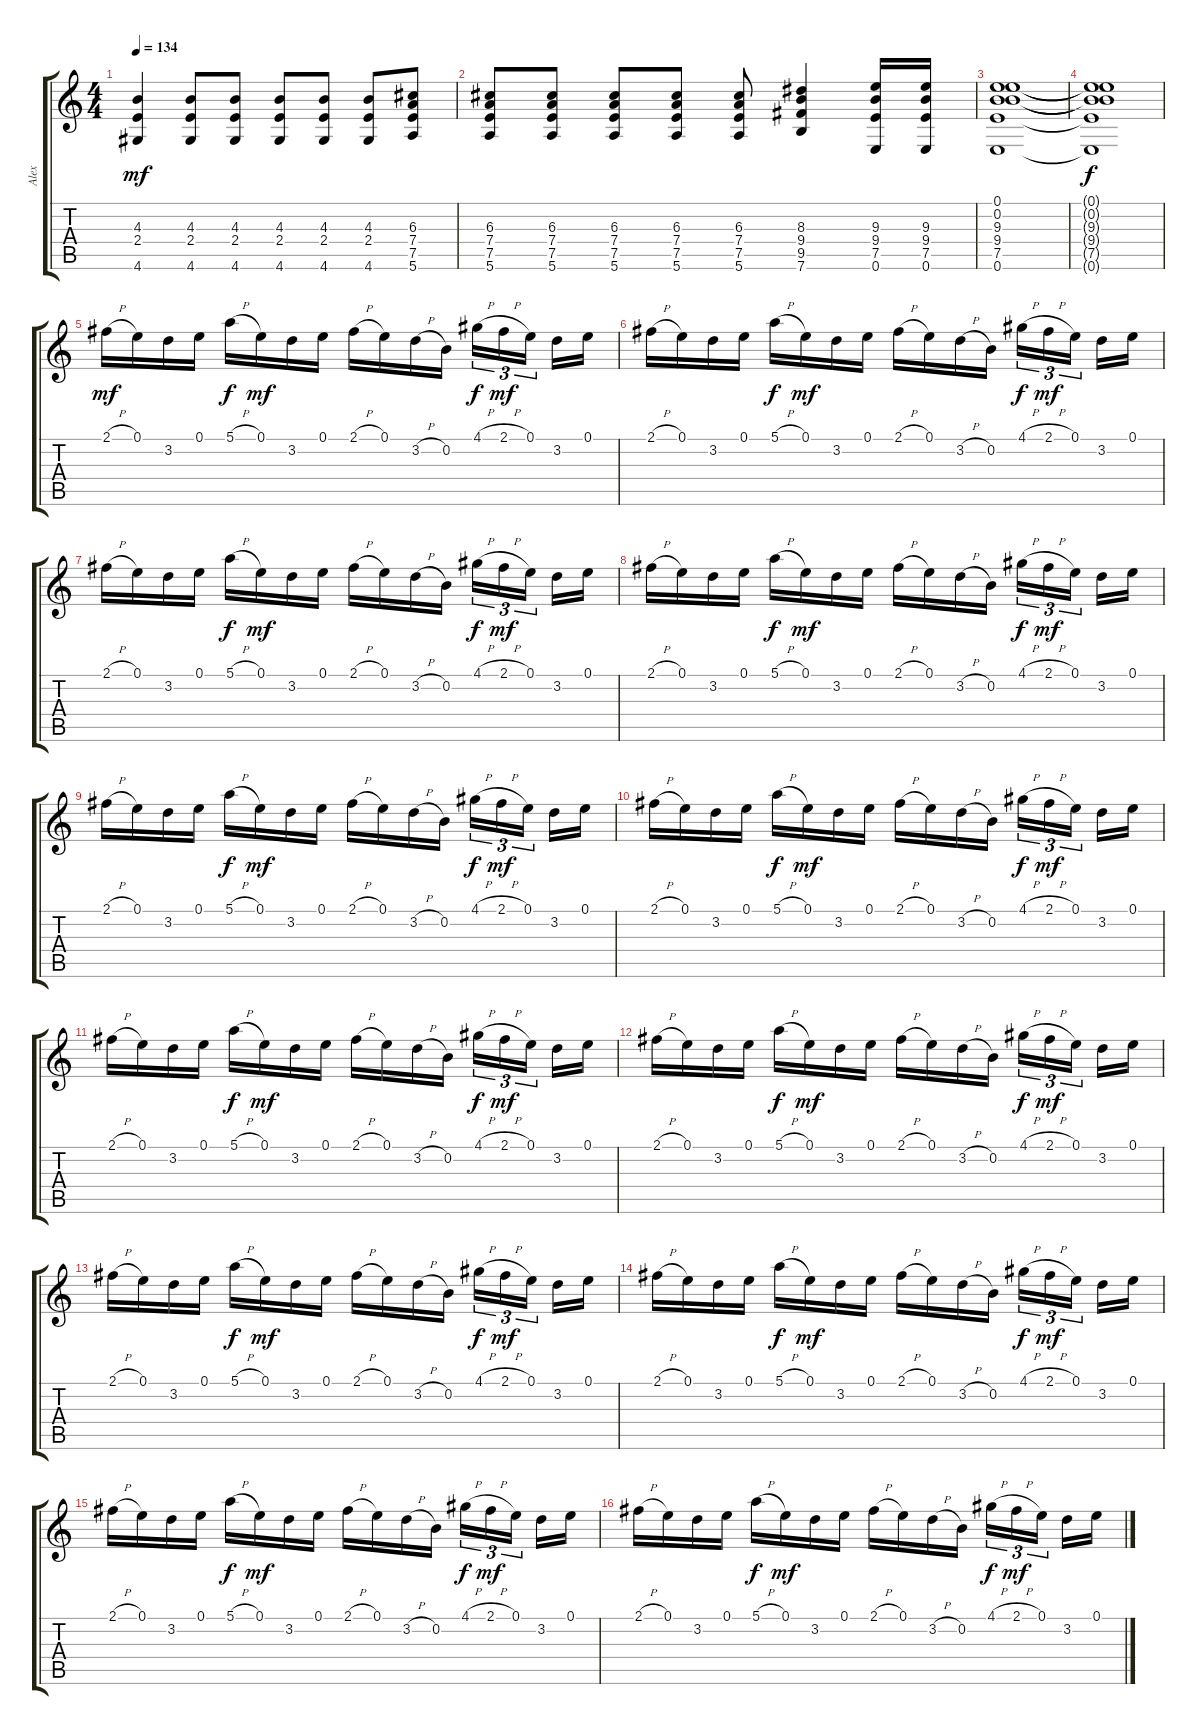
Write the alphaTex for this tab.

\track ("Alex" "Alex") {instrument overdrivenguitar}
\staff {score tabs}
\tuning (E4 B3 G3 D3 A2 E2) {hide}
\ts (4 4)
\tempo 134
\clef g2
\ks c
(4.3 2.4 4.6).4{dy mf} (4.3 2.4 4.6).8 (4.3 2.4 4.6).8 (4.3 2.4 4.6).8 (4.3 2.4 4.6).8 (4.3 2.4 4.6).8 (6.3 7.4 7.5 5.6).8 |
(6.3 7.4 7.5 5.6).8 (6.3 7.4 7.5 5.6).8 (6.3 7.4 7.5 5.6).8 (6.3 7.4 7.5 5.6).8 (6.3 7.4 7.5 5.6).8 (8.3 9.4 9.5 7.6).4 (9.3 9.4 7.5 0.6).16 (9.3 9.4 7.5 0.6).16 |
(0.1 0.2 9.3 9.4 7.5 0.6).1 |
(0.1{t} 0.2{t} 9.3{t} 9.4{t} 7.5{t} 0.6{t}).1{dy f} |
2.1{h}.16{dy mf} 0.1.16 3.2.16 0.1.16 5.1{h}.16{dy f} 0.1.16{dy mf} 3.2.16 0.1.16 2.1{h}.16 0.1.16 3.2{h}.16 0.2.16 4.1{h}.16{tu (3 2) dy f} 2.1{h}.16{tu (3 2) dy mf} 0.1.16{tu (3 2) beam splitsecondary} 3.2.16 0.1.16 |
2.1{h}.16 0.1.16 3.2.16 0.1.16 5.1{h}.16{dy f} 0.1.16{dy mf} 3.2.16 0.1.16 2.1{h}.16 0.1.16 3.2{h}.16 0.2.16 4.1{h}.16{tu (3 2) dy f} 2.1{h}.16{tu (3 2) dy mf} 0.1.16{tu (3 2) beam splitsecondary} 3.2.16 0.1.16 |
2.1{h}.16 0.1.16 3.2.16 0.1.16 5.1{h}.16{dy f} 0.1.16{dy mf} 3.2.16 0.1.16 2.1{h}.16 0.1.16 3.2{h}.16 0.2.16 4.1{h}.16{tu (3 2) dy f} 2.1{h}.16{tu (3 2) dy mf} 0.1.16{tu (3 2) beam splitsecondary} 3.2.16 0.1.16 |
2.1{h}.16 0.1.16 3.2.16 0.1.16 5.1{h}.16{dy f} 0.1.16{dy mf} 3.2.16 0.1.16 2.1{h}.16 0.1.16 3.2{h}.16 0.2.16 4.1{h}.16{tu (3 2) dy f} 2.1{h}.16{tu (3 2) dy mf} 0.1.16{tu (3 2) beam splitsecondary} 3.2.16 0.1.16 |
2.1{h}.16 0.1.16 3.2.16 0.1.16 5.1{h}.16{dy f} 0.1.16{dy mf} 3.2.16 0.1.16 2.1{h}.16 0.1.16 3.2{h}.16 0.2.16 4.1{h}.16{tu (3 2) dy f} 2.1{h}.16{tu (3 2) dy mf} 0.1.16{tu (3 2) beam splitsecondary} 3.2.16 0.1.16 |
2.1{h}.16 0.1.16 3.2.16 0.1.16 5.1{h}.16{dy f} 0.1.16{dy mf} 3.2.16 0.1.16 2.1{h}.16 0.1.16 3.2{h}.16 0.2.16 4.1{h}.16{tu (3 2) dy f} 2.1{h}.16{tu (3 2) dy mf} 0.1.16{tu (3 2) beam splitsecondary} 3.2.16 0.1.16 |
2.1{h}.16 0.1.16 3.2.16 0.1.16 5.1{h}.16{dy f} 0.1.16{dy mf} 3.2.16 0.1.16 2.1{h}.16 0.1.16 3.2{h}.16 0.2.16 4.1{h}.16{tu (3 2) dy f} 2.1{h}.16{tu (3 2) dy mf} 0.1.16{tu (3 2) beam splitsecondary} 3.2.16 0.1.16 |
2.1{h}.16 0.1.16 3.2.16 0.1.16 5.1{h}.16{dy f} 0.1.16{dy mf} 3.2.16 0.1.16 2.1{h}.16 0.1.16 3.2{h}.16 0.2.16 4.1{h}.16{tu (3 2) dy f} 2.1{h}.16{tu (3 2) dy mf} 0.1.16{tu (3 2) beam splitsecondary} 3.2.16 0.1.16 |
2.1{h}.16 0.1.16 3.2.16 0.1.16 5.1{h}.16{dy f} 0.1.16{dy mf} 3.2.16 0.1.16 2.1{h}.16 0.1.16 3.2{h}.16 0.2.16 4.1{h}.16{tu (3 2) dy f} 2.1{h}.16{tu (3 2) dy mf} 0.1.16{tu (3 2) beam splitsecondary} 3.2.16 0.1.16 |
2.1{h}.16 0.1.16 3.2.16 0.1.16 5.1{h}.16{dy f} 0.1.16{dy mf} 3.2.16 0.1.16 2.1{h}.16 0.1.16 3.2{h}.16 0.2.16 4.1{h}.16{tu (3 2) dy f} 2.1{h}.16{tu (3 2) dy mf} 0.1.16{tu (3 2) beam splitsecondary} 3.2.16 0.1.16 |
2.1{h}.16 0.1.16 3.2.16 0.1.16 5.1{h}.16{dy f} 0.1.16{dy mf} 3.2.16 0.1.16 2.1{h}.16 0.1.16 3.2{h}.16 0.2.16 4.1{h}.16{tu (3 2) dy f} 2.1{h}.16{tu (3 2) dy mf} 0.1.16{tu (3 2) beam splitsecondary} 3.2.16 0.1.16 |
2.1{h}.16 0.1.16 3.2.16 0.1.16 5.1{h}.16{dy f} 0.1.16{dy mf} 3.2.16 0.1.16 2.1{h}.16 0.1.16 3.2{h}.16 0.2.16 4.1{h}.16{tu (3 2) dy f} 2.1{h}.16{tu (3 2) dy mf} 0.1.16{tu (3 2) beam splitsecondary} 3.2.16 0.1.16
